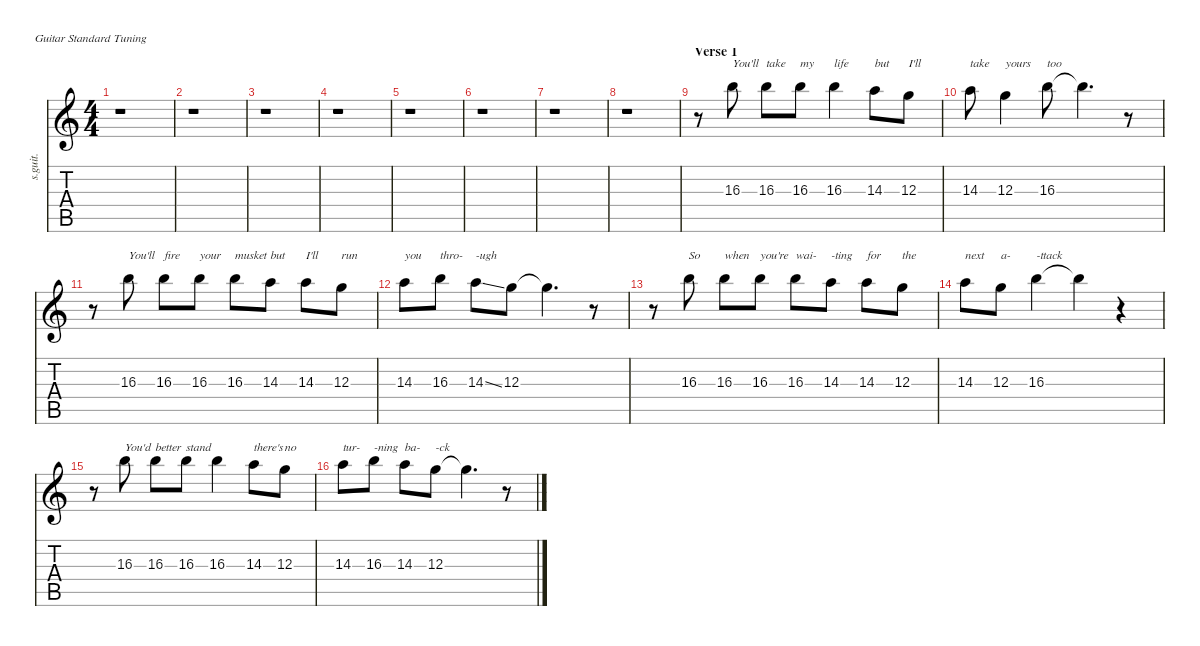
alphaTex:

\defaultSystemsLayout 4
\hideDynamics
\bracketExtendMode nobrackets
\track ("Bruce Dickinson" "s.guit.") {instrument accordion}
\staff {score tabs}
\tuning (E4 B3 G3 D3 A2 E2)
\displaytranspose 12
\ts (4 4)
\tempo (162 hide)
\clef g2
\ks c
r.1{dy f} |
r.1 |
r.1 |
r.1 |
r.1 |
r.1 |
r.1 |
r.1 |
\section ("" "Verse 1")
r.8 16.3.8{txt "You'll"} 16.3.8{txt "take"} 16.3.8{txt "my"} 16.3.4{txt "life"} 14.3.8{txt "but"} 12.3.8{txt "I'll"} |
14.3.8{txt "take"} 12.3.4{txt "yours"} 16.3.8{txt "too"} 16.3{t}.4{d} r.8 |
r.8 16.3.8{txt "You'll"} 16.3.8{txt "fire"} 16.3.8{txt "your"} 16.3.8{txt "musket"} 14.3.8{txt "but"} 14.3.8{txt "I'll"} 12.3.8{txt "run"} |
14.3.8{txt "you"} 16.3.8{txt "thro-"} 14.3{ss}.8{txt "-ugh"} 12.3.8 12.3{t}.4{d} r.8 |
r.8 16.3.8{txt "So"} 16.3.8{txt "when"} 16.3.8{txt "you're"} 16.3.8{txt "wai-"} 14.3.8{txt "-ting"} 14.3.8{txt "for"} 12.3.8{txt "the"} |
14.3.8{txt "next"} 12.3.8{txt "a-"} 16.3.4{txt "-ttack"} 16.3{t}.4 r.4 |
r.8 16.3.8{txt "You'd"} 16.3.8{txt "better"} 16.3.8{txt "stand"} 16.3.4 14.3.8{txt "there's"} 12.3.8{txt "no"} |
14.3.8{txt "tur-"} 16.3.8{txt "-ning"} 14.3.8{txt "ba-"} 12.3.8{txt "-ck"} 12.3{t}.4{d} r.8
